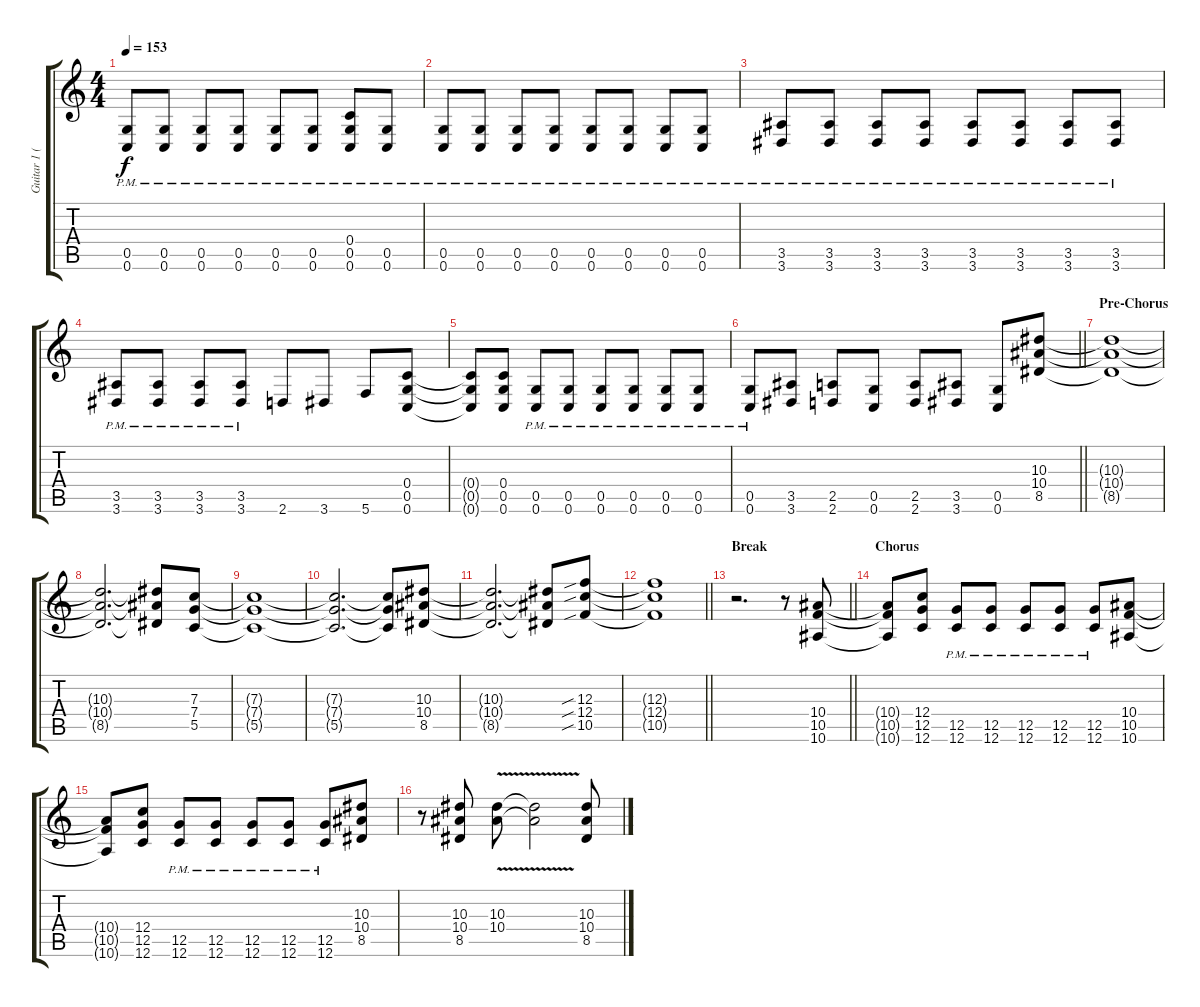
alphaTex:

\track ("Guitar 1 (Dan Jacobs)" "Guitar 1 (") {instrument distortionguitar}
\staff {score tabs}
\tuning (D4 A3 F3 C3 G2 C2) {hide}
\ts (4 4)
\tempo 153
\clef g2
\ks c
(0.5{pm} 0.6{pm}).8{dy f} (0.5{pm} 0.6{pm}).8 (0.5{pm} 0.6{pm}).8 (0.5{pm} 0.6{pm}).8 (0.5{pm} 0.6{pm}).8 (0.5{pm} 0.6{pm}).8 (0.4{pm} 0.5{pm} 0.6{pm}).8 (0.5{pm} 0.6{pm}).8 |
(0.5{pm} 0.6{pm}).8 (0.5{pm} 0.6{pm}).8 (0.5{pm} 0.6{pm}).8 (0.5{pm} 0.6{pm}).8 (0.5{pm} 0.6{pm}).8 (0.5{pm} 0.6{pm}).8 (0.5{pm} 0.6{pm}).8 (0.5{pm} 0.6{pm}).8 |
(3.5{pm} 3.6{pm}).8 (3.5{pm} 3.6{pm}).8 (3.5{pm} 3.6{pm}).8 (3.5{pm} 3.6{pm}).8 (3.5{pm} 3.6{pm}).8 (3.5{pm} 3.6{pm}).8 (3.5{pm} 3.6{pm}).8 (3.5{pm} 3.6{pm}).8 |
(3.5{pm} 3.6{pm}).8 (3.5{pm} 3.6{pm}).8 (3.5{pm} 3.6{pm}).8 (3.5{pm} 3.6{pm}).8 2.6.8 3.6.8 5.6.8 (0.4 0.5 0.6).8 |
(0.4{t} 0.5{t} 0.6{t}).8 (0.4 0.5 0.6).8 (0.5{pm} 0.6{pm}).8 (0.5{pm} 0.6{pm}).8 (0.5{pm} 0.6{pm}).8 (0.5{pm} 0.6{pm}).8 (0.5{pm} 0.6{pm}).8 (0.5{pm} 0.6{pm}).8 |
\barLineRight lightlight
(0.5{pm} 0.6{pm}).8 (3.5 3.6).8 (2.5 2.6).8 (0.5 0.6).8 (2.5 2.6).8 (3.5 3.6).8 (0.5 0.6).8 (10.3 10.4 8.5).8 |
\section ("" "Pre-Chorus")
(10.3{t} 10.4{t} 8.5{t}).1 |
(10.3{t} 10.4{t} 8.5{t}).2{d} (10.3{t} 10.4{t} 8.5{t}).8 (7.3 7.4 5.5).8 |
(7.3{t} 7.4{t} 5.5{t}).1 |
(7.3{t} 7.4{t} 5.5{t}).2{d} (7.3{t} 7.4{t} 5.5{t}).8 (10.3 10.4 8.5).8 |
(10.3{t} 10.4{t} 8.5{t}).2{d} (10.3{t} 10.4{t} 8.5{t}).8 (12.3{sib} 12.4{sib} 10.5{sib}).8 |
\barLineRight lightlight
(12.3{t} 12.4{t} 10.5{t}).1 |
\section ("" "Break")
\barLineRight lightlight
r.2{d} r.8 (10.4 10.5 10.6).8 |
\section ("" "Chorus")
(10.4{t} 10.5{t} 10.6{t}).8 (12.4 12.5 12.6).8 (12.5{pm} 12.6{pm}).8 (12.5{pm} 12.6{pm}).8 (12.5{pm} 12.6{pm}).8 (12.5{pm} 12.6{pm}).8 (12.5{pm} 12.6{pm}).8 (10.4 10.5 10.6).8 |
(10.4{t} 10.5{t} 10.6{t}).8 (12.4 12.5 12.6).8 (12.5{pm} 12.6{pm}).8 (12.5{pm} 12.6{pm}).8 (12.5{pm} 12.6{pm}).8 (12.5{pm} 12.6{pm}).8 (12.5{pm} 12.6{pm}).8 (10.3 10.4 8.5).8 |
r.8 (10.3 10.4 8.5).8 (10.3{v} 10.4{v}).8 (10.3{t} 10.4{t}).2 (10.3 10.4 8.5).8
